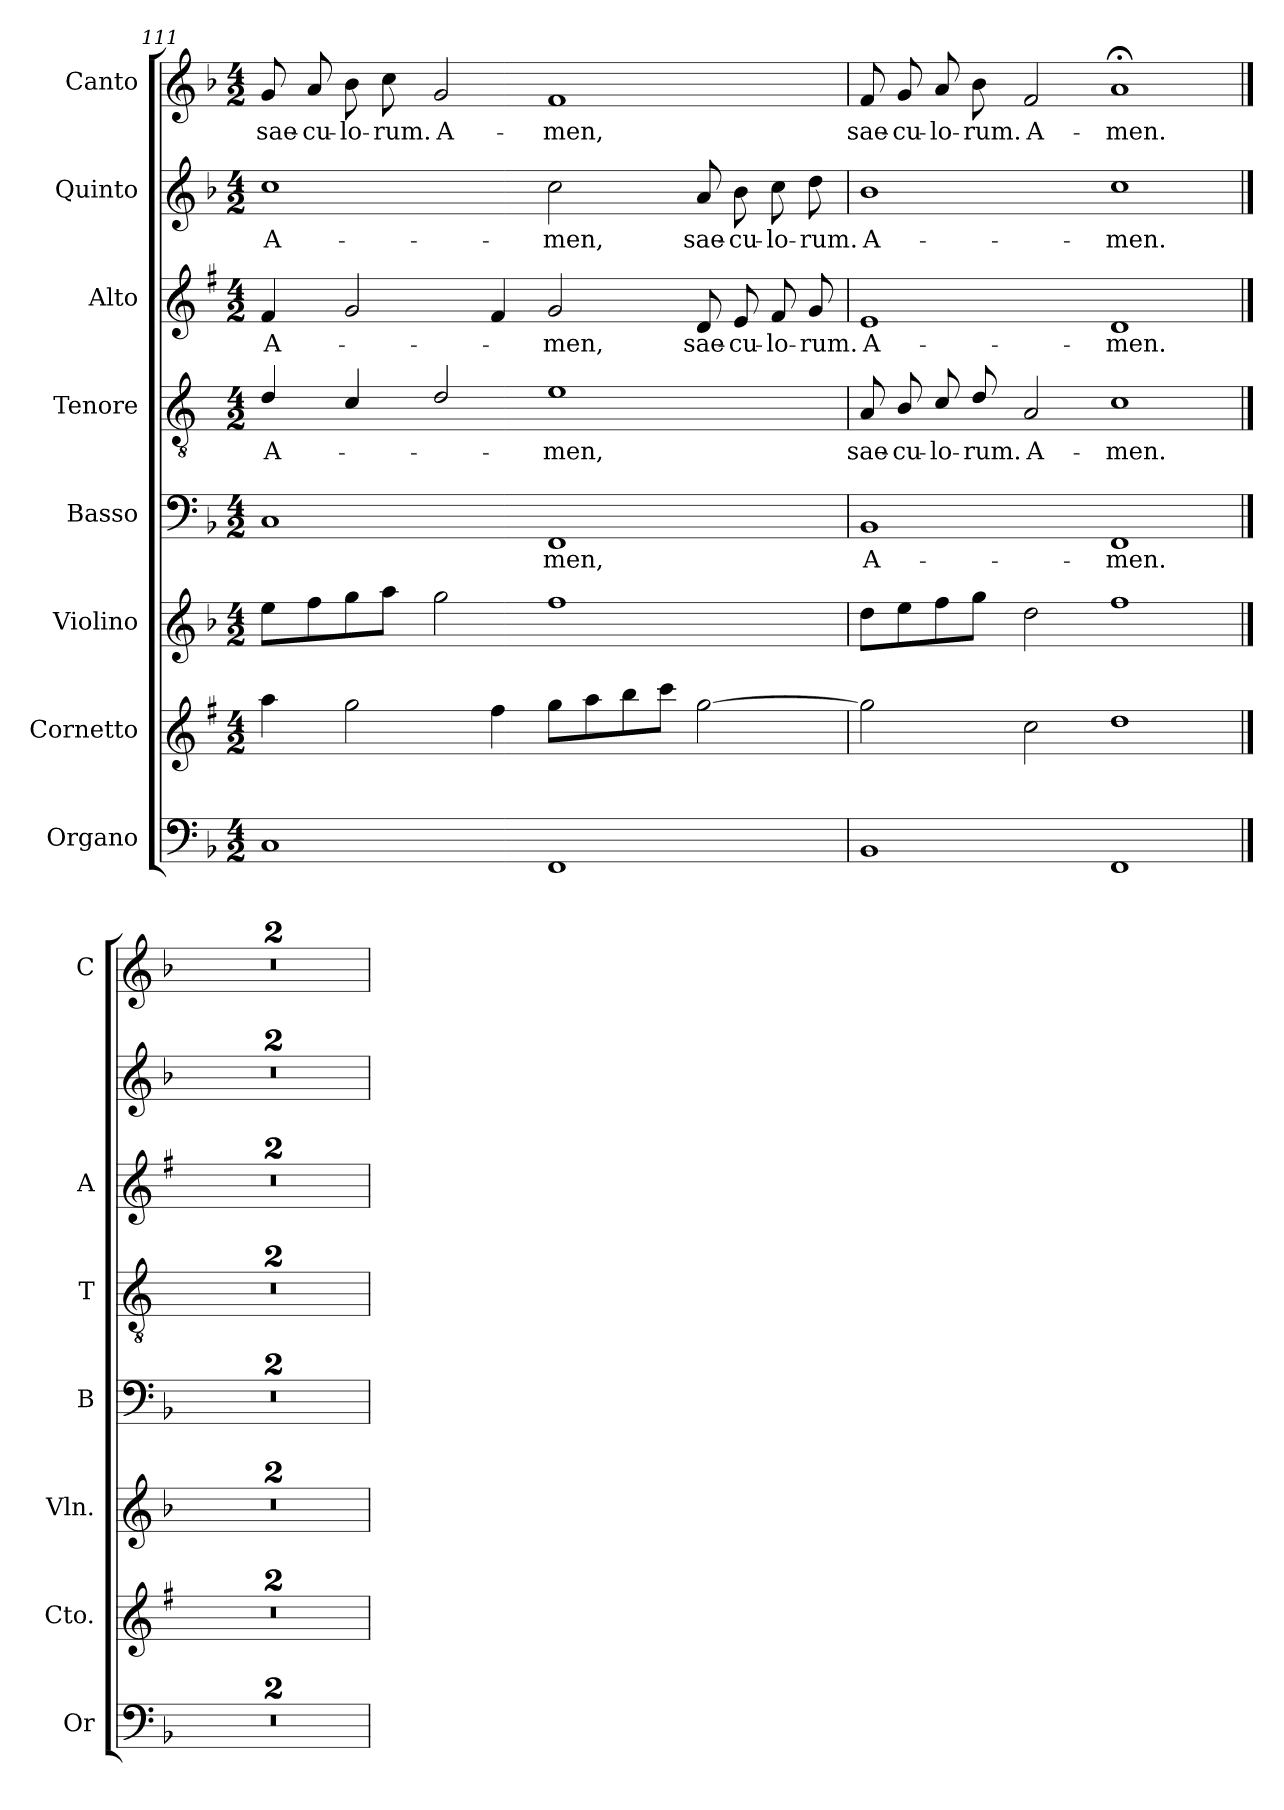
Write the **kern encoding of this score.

**kern	**kern	**kern	**kern	**text	**kern	**text	**kern	**text	**kern	**text	**kern	**text
*part8	*part7	*part6	*part5	*part5	*part4	*part4	*part3	*part3	*part2	*part2	*part1	*part1
*staff8	*staff7	*staff6	*staff5	*staff5	*staff4	*staff4	*staff3	*staff3	*staff2	*staff2	*staff1	*staff1
*I"Organo	*I"Cornetto	*I"Violino	*I"Basso	*	*I"Tenore	*	*I"Alto	*	*I"Quinto	*	*I"Canto	*
*I'Or	*I'Cto.	*I'Vln.	*I'B	*	*I'T	*	*I'A	*	*	*	*I'C	*
!!LO:LB:g=z
*clefF4	*clefG2	*clefG2	*clefF4	*	*clefGv2	*	*clefG2	*	*clefG2	*	*clefG2	*
*	*ITrd1c2	*	*	*	*ITrd4c7	*	*ITrd1c2	*	*	*	*	*
*k[b-]	*k[b-]	*k[b-]	*k[b-]	*	*k[b-]	*	*k[b-]	*	*k[b-]	*	*k[b-]	*
*F:	*F:	*F:	*F:	*	*F:	*	*F:	*	*F:	*	*F:	*
*M4/2	*M4/2	*M4/2	*M4/2	*	*M4/2	*	*M4/2	*	*M4/2	*	*M4/2	*
=111	=111	=111	=111	=111	=111	=111	=111	=111	=111	=111	=111	=111
!	!	!	!	!	!	!LO:LY:b	!	!LO:LY:b	!	!LO:LY:b	!	!LO:LY:b
1C	4gg\	8ee\L	1C	.	4G/	A-	4e/	A-	1cc	A-	8g/	sae-
!	!	!	!	!	!	!	!	!	!	!	!	!LO:LY:b
.	.	8ff\	.	.	.	.	.	.	.	.	8a/	-cu-
!	!	!	!	!	!	!	!	!	!	!	!	!LO:LY:b
.	2ff\	8gg\	.	.	4F/	.	2f/	.	.	.	8b-\	-lo-
!	!	!	!	!	!	!	!	!	!	!	!	!LO:LY:b
.	.	8aa\J	.	.	.	.	.	.	.	.	8cc\	-rum.
!	!	!	!	!	!	!	!	!	!	!	!	!LO:LY:b
.	.	2gg\	.	.	2G/	.	.	.	.	.	2g/	A-
.	4ee\	.	.	.	.	.	4e/	.	.	.	.	.
!	!	!	!	!LO:LY:b	!	!LO:LY:b	!	!LO:LY:b	!	!LO:LY:b	!	!LO:LY:b
1FF	8ff\L	1ff	1FF	-men,	1A	-men,	2f/	-men,	2cc\	-men,	1f	-men,
.	8gg\	.	.	.	.	.	.	.	.	.	.	.
.	8aa\	.	.	.	.	.	.	.	.	.	.	.
.	8bb-\J	.	.	.	.	.	.	.	.	.	.	.
!	!	!	!	!	!	!	!	!LO:LY:b	!	!LO:LY:b	!	!
.	[2ff\	.	.	.	.	.	8c/	sae-	8a/	sae-	.	.
!	!	!	!	!	!	!	!	!LO:LY:b	!	!LO:LY:b	!	!
.	.	.	.	.	.	.	8d/	-cu-	8b-\	-cu-	.	.
!	!	!	!	!	!	!	!	!LO:LY:b	!	!LO:LY:b	!	!
.	.	.	.	.	.	.	8e/	-lo-	8cc\	-lo-	.	.
!	!	!	!	!	!	!	!	!LO:LY:b	!	!LO:LY:b	!	!
.	.	.	.	.	.	.	8f/	-rum.	8dd\	-rum.	.	.
=112	=112	=112	=112	=112	=112	=112	=112	=112	=112	=112	=112	=112
!	!	!	!	!LO:LY:b	!	!LO:LY:b	!	!LO:LY:b	!	!LO:LY:b	!	!LO:LY:b
1BB-	2ff\]	8dd\L	1BB-	A-	8D/	sae-	1d	A-	1b-	A-	8f/	sae-
!	!	!	!	!	!	!LO:LY:b	!	!	!	!	!	!LO:LY:b
.	.	8ee\	.	.	8E/	-cu-	.	.	.	.	8g/	-cu-
!	!	!	!	!	!	!LO:LY:b	!	!	!	!	!	!LO:LY:b
.	.	8ff\	.	.	8F/	-lo-	.	.	.	.	8a/	-lo-
!	!	!	!	!	!	!LO:LY:b	!	!	!	!	!	!LO:LY:b
.	.	8gg\J	.	.	8G/	-rum.	.	.	.	.	8b-\	-rum.
!	!	!	!	!	!	!LO:LY:b	!	!	!	!	!	!LO:LY:b
.	2b-\	2dd\	.	.	2D/	A-	.	.	.	.	2f/	A-
!	!	!	!	!LO:LY:b	!	!LO:LY:b	!	!LO:LY:b	!	!LO:LY:b	!	!LO:LY:b
1FF	1cc	1ff	1FF	-men.	1F	-men.	1c	-men.	1cc	-men.	1a;<	-men.
==113	==113	==113	==113	==113	==113	==113	==113	==113	==113	==113	==113	==113
0r	0r	0r	0r	.	0r	.	0r	.	0r	.	0r	.
=114	=114	=114	=114	=114	=114	=114	=114	=114	=114	=114	=114	=114
0r	0r	0r	0r	.	0r	.	0r	.	0r	.	0r	.
=	=	=	=	=	=	=	=	=	=	=	=	=
*-	*-	*-	*-	*-	*-	*-	*-	*-	*-	*-	*-	*-
